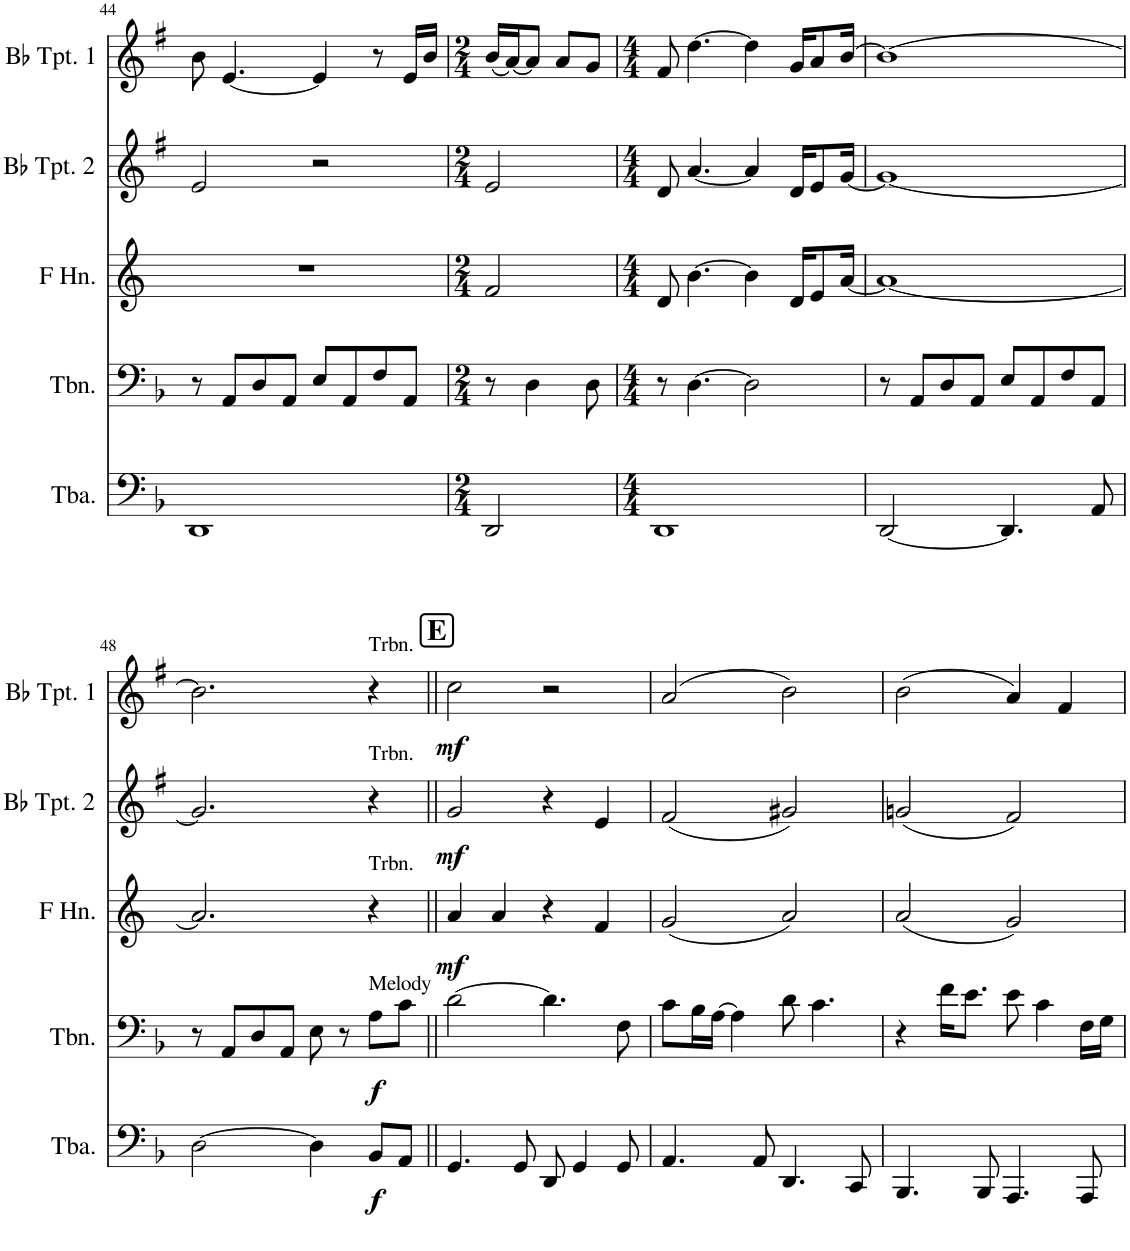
**kern	**dynam	**kern	**dynam	**kern	**dynam	**kern	**dynam	**kern	**dynam
*part5	*part5	*part4	*part4	*part3	*part3	*part2	*part2	*part1	*part1
*staff5	*staff5	*staff4	*staff4	*staff3	*staff3	*staff2	*staff2	*staff1	*staff1
*I"Tuba	*	*I"Trombone	*	*I"Horn in F	*	*I"Bb Trumpet 2	*	*I"Bb Trumpet 1	*
*I'Tba.	*	*I'Tbn.	*	*	*	*I'Bb Tpt. 2	*	*I'Bb Tpt. 1	*
!!LO:PB:g=z
*clefF4	*	*clefF4	*	*clefG2	*	*clefG2	*	*clefG2	*
*	*	*	*	*Trd4c7	*	*Trd1c2	*	*Trd1c2	*
*k[b-]	*	*k[b-]	*	*k[]	*	*k[f#]	*	*k[f#]	*
*M4/4	*	*M4/4	*	*M4/4	*	*M4/4	*	*M4/4	*
=44	=44	=44	=44	=44	=44	=44	=44	=44	=44
1DD	.	8r	.	1r	.	2e/	.	8b\	.
.	.	8AA/L	.	.	.	.	.	[4.e/	.
.	.	8D/	.	.	.	.	.	.	.
.	.	8AA/J	.	.	.	.	.	.	.
.	.	8E/L	.	.	.	2r	.	4e/]	.
.	.	8AA/	.	.	.	.	.	.	.
.	.	8F/	.	.	.	.	.	8r	.
.	.	8AA/J	.	.	.	.	.	16e/LL	.
.	.	.	.	.	.	.	.	16b/JJ	.
=45	=45	=45	=45	=45	=45	=45	=45	=45	=45
*M2/4	*	*M2/4	*	*M2/4	*	*M2/4	*	*M2/4	*
2DD/	.	8r	.	2f/	.	2e/	.	(16b/LL	.
.	.	.	.	.	.	.	.	[16a/J)	.
.	.	4D\	.	.	.	.	.	8a/J]	.
.	.	.	.	.	.	.	.	8a/L	.
.	.	8D\	.	.	.	.	.	8g/J	.
=46	=46	=46	=46	=46	=46	=46	=46	=46	=46
*M4/4	*	*M4/4	*	*M4/4	*	*M4/4	*	*M4/4	*
1DD	.	8r	.	8d/	.	8d/	.	8f#/	.
.	.	[4.D\	.	[4.b\	.	[4.a/	.	[4.dd\	.
.	.	2D\]	.	4b\]	.	4a/]	.	4dd\]	.
.	.	.	.	16d/KL	.	16d/KL	.	16g/KL	.
.	.	.	.	8e/	.	8e/	.	8a/	.
.	.	.	.	[16a/Jk	.	[16g/Jk	.	[16b/Jk	.
=47	=47	=47	=47	=47	=47	=47	=47	=47	=47
[2DD/	.	8r	.	1a_	.	1g_	.	1b_	.
.	.	8AA/L	.	.	.	.	.	.	.
.	.	8D/	.	.	.	.	.	.	.
.	.	8AA/J	.	.	.	.	.	.	.
4.DD/]	.	8E/L	.	.	.	.	.	.	.
.	.	8AA/	.	.	.	.	.	.	.
.	.	8F/	.	.	.	.	.	.	.
8AA/	.	8AA/J	.	.	.	.	.	.	.
!!LO:LB:g=z
=48	=48	=48	=48	=48	=48	=48	=48	=48	=48
[2D\	.	8r	.	2.a/]	.	2.g/]	.	2.b\]	.
.	.	8AA/L	.	.	.	.	.	.	.
.	.	8D/	.	.	.	.	.	.	.
.	.	8AA/J	.	.	.	.	.	.	.
4D\]	.	8E\	.	.	.	.	.	.	.
.	.	8r	.	.	.	.	.	.	.
!	!	!	!	!	!	!	!	!LO:TX:a:t=Trbn.	!
!	!	!	!	!	!	!LO:TX:a:t=Trbn.	!	!	!
!	!	!	!	!LO:TX:a:t=Trbn.	!	!	!	!	!
!	!	!LO:TX:a:t=Melody	!	!	!	!	!	!	!
!	!LO:DY:b	!	!LO:DY:b	!	!	!	!	!	!
8BB-/L	f	8A\L	f	4r	.	4r	.	4r	.
8AA/J	.	8c\J	.	.	.	.	.	.	.
!!LO:REH:place=s1:a:B:cj:fs=14:t=E
=49||	=49||	=49||	=49||	=49||	=49||	=49||	=49||	=49||	=49||
!	!	!	!	!	!LO:DY:b	!	!LO:DY:b	!	!LO:DY:b
4.GG/	.	[2d\	.	4a/	mf	2g/	mf	2cc\	mf
.	.	.	.	4a/	.	.	.	.	.
8GG/	.	.	.	.	.	.	.	.	.
8DD/	.	4.d\]	.	4r	.	4r	.	2r	.
4GG/	.	.	.	.	.	.	.	.	.
.	.	.	.	4f/	.	4e/	.	.	.
8GG/	.	8F\	.	.	.	.	.	.	.
=50	=50	=50	=50	=50	=50	=50	=50	=50	=50
4.AA/	.	8c\L	.	(2g/	.	(2f#/	.	(2a/	.
.	.	16B-\L	.	.	.	.	.	.	.
.	.	[16A\JJ	.	.	.	.	.	.	.
.	.	4A\]	.	.	.	.	.	.	.
8AA/	.	.	.	.	.	.	.	.	.
4.DD/	.	8d\	.	2a/)	.	2g#X/)	.	2b\)	.
.	.	4.c\	.	.	.	.	.	.	.
8CC/	.	.	.	.	.	.	.	.	.
=51	=51	=51	=51	=51	=51	=51	=51	=51	=51
4.BBB-/	.	4r	.	(2a/	.	(2gn/	.	(2b\	.
.	.	16f\KL	.	.	.	.	.	.	.
.	.	8.e\J	.	.	.	.	.	.	.
8BBB-/	.	.	.	.	.	.	.	.	.
4.AAA/	.	8e\	.	2g/)	.	2f#/)	.	4a/)	.
.	.	4c\	.	.	.	.	.	.	.
.	.	.	.	.	.	.	.	4f#/	.
8AAA/	.	16F\LL	.	.	.	.	.	.	.
.	.	16G\JJ	.	.	.	.	.	.	.
=	=	=	=	=	=	=	=	=	=
*-	*-	*-	*-	*-	*-	*-	*-	*-	*-
